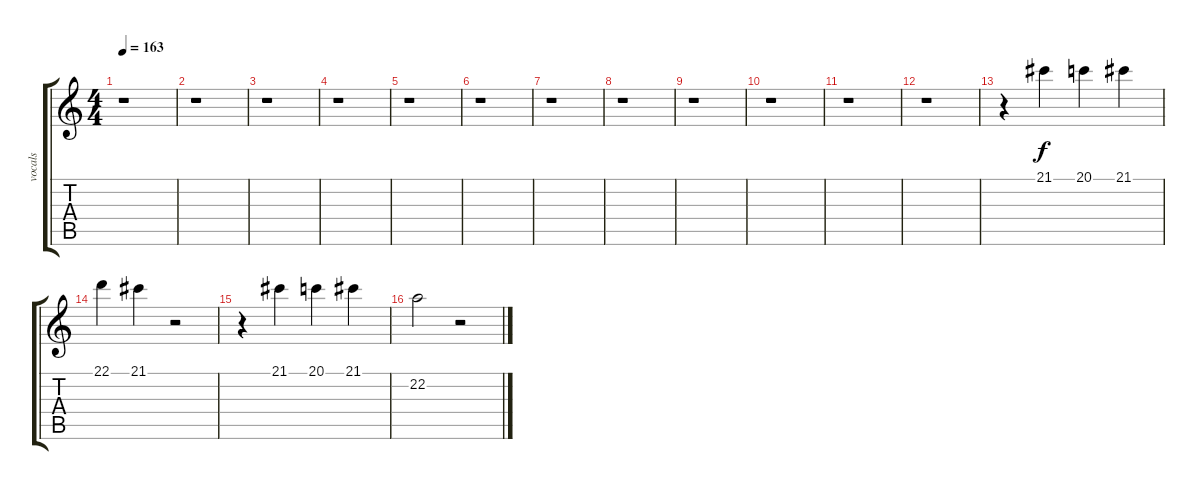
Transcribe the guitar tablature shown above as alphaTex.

\track ("vocals" "vocals") {instrument oboe}
\staff {score tabs}
\tuning (E4 B3 G3 D3 A2 E2) {hide}
\ts (4 4)
\tempo 163
\clef g2
\ks c
r.1{dy f} |
r.1 |
r.1 |
r.1 |
r.1 |
r.1 |
r.1 |
r.1 |
r.1 |
r.1 |
r.1 |
r.1 |
r.4 21.1.4 20.1.4 21.1.4 |
22.1.4 21.1.4 r.2 |
r.4 21.1.4 20.1.4 21.1.4 |
22.2.2 r.2
